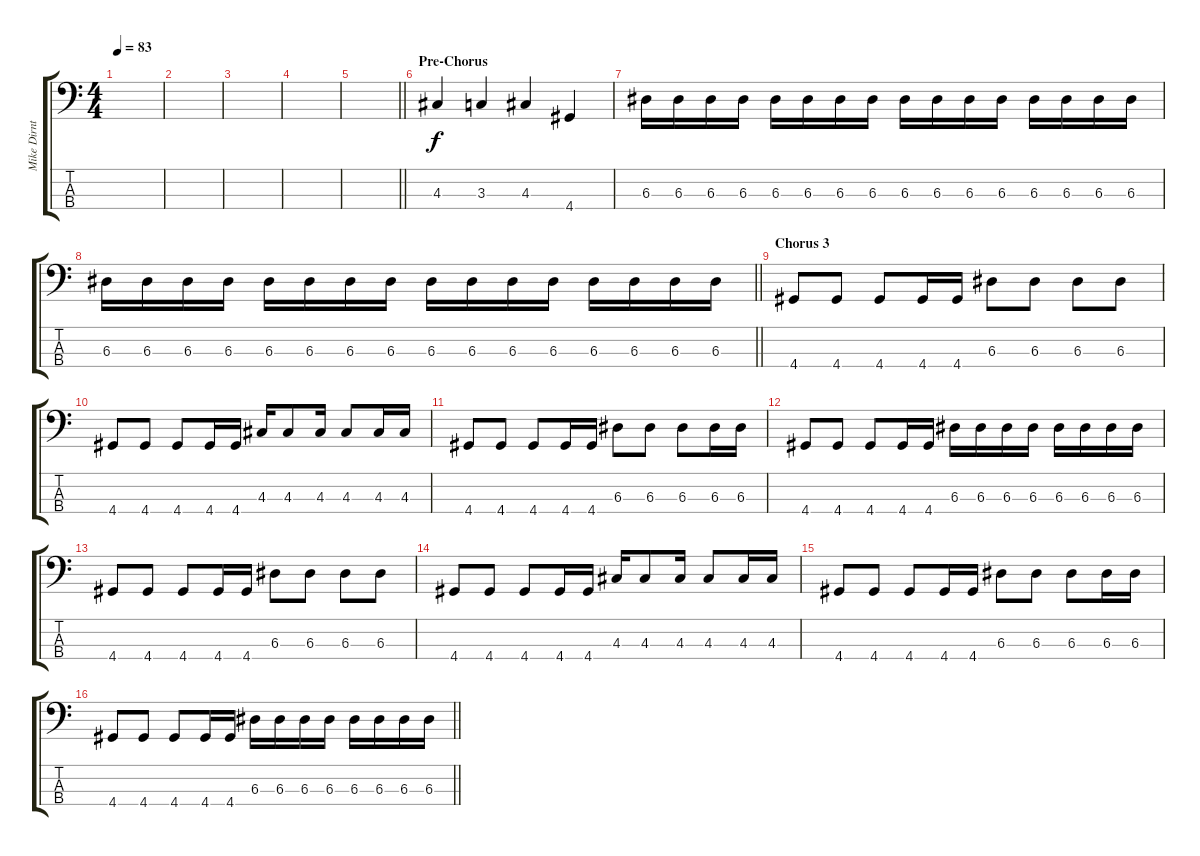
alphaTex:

\track ("Mike Dirnt [Bass]" "Mike Dirnt") {instrument electricbasspick}
\staff {score tabs}
\tuning (G2 D2 A1 E1) {hide}
\ts (4 4)
\tempo 83
\clef f4
\ks c
|
|
|
|
\barLineRight lightlight
|
\section ("" "Pre-Chorus")
4.3.4 3.3.4 4.3.4 4.4.4 |
6.3.16 6.3.16 6.3.16 6.3.16 6.3.16 6.3.16 6.3.16 6.3.16 6.3.16 6.3.16 6.3.16 6.3.16 6.3.16 6.3.16 6.3.16 6.3.16 |
\barLineRight lightlight
6.3.16 6.3.16 6.3.16 6.3.16 6.3.16 6.3.16 6.3.16 6.3.16 6.3.16 6.3.16 6.3.16 6.3.16 6.3.16 6.3.16 6.3.16 6.3.16 |
\section ("" "Chorus 3")
4.4.8 4.4.8 4.4.8 4.4.16 4.4.16 6.3.8 6.3.8 6.3.8 6.3.8 |
4.4.8 4.4.8 4.4.8 4.4.16 4.4.16 4.3.16 4.3.8 4.3.16 4.3.8 4.3.16 4.3.16 |
4.4.8 4.4.8 4.4.8 4.4.16 4.4.16 6.3.8 6.3.8 6.3.8 6.3.16 6.3.16 |
4.4.8 4.4.8 4.4.8 4.4.16 4.4.16 6.3.16 6.3.16 6.3.16 6.3.16 6.3.16 6.3.16 6.3.16 6.3.16 |
4.4.8 4.4.8 4.4.8 4.4.16 4.4.16 6.3.8 6.3.8 6.3.8 6.3.8 |
4.4.8 4.4.8 4.4.8 4.4.16 4.4.16 4.3.16 4.3.8 4.3.16 4.3.8 4.3.16 4.3.16 |
4.4.8 4.4.8 4.4.8 4.4.16 4.4.16 6.3.8 6.3.8 6.3.8 6.3.16 6.3.16 |
\barLineRight lightlight
4.4.8 4.4.8 4.4.8 4.4.16 4.4.16 6.3.16 6.3.16 6.3.16 6.3.16 6.3.16 6.3.16 6.3.16 6.3.16
